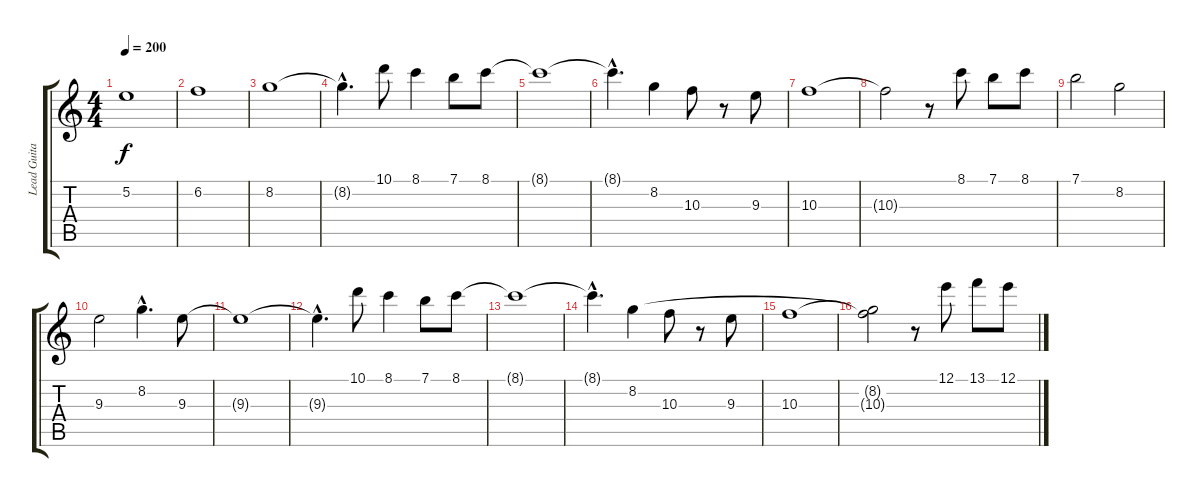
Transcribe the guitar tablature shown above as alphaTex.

\track ("Lead Guitar" "Lead Guita") {instrument overdrivenguitar}
\staff {score tabs}
\tuning (E4 B3 G3 D3 A2 E2) {hide}
\ts (4 4)
\tempo 200
\clef g2
\ks c
5.2.1{dy f instrument overdrivenguitar} |
6.2.1 |
8.2.1 |
8.2{hac t}.4{d} 10.1.8 8.1.4 7.1.8 8.1.8 |
8.1{t}.1 |
8.1{hac t}.4{d} 8.2.4 10.3.8 r.8 9.3.8 |
10.3.1 |
10.3{t}.2 r.8 8.1.8 7.1.8 8.1.8 |
7.1.2 8.2.2 |
9.3.2 8.2{hac}.4{d} 9.3.8 |
9.3{t}.1 |
9.3{hac t}.4{d} 10.1.8 8.1.4 7.1.8 8.1.8 |
8.1{t}.1 |
8.1{hac t}.4{d} 8.2.4 10.3.8 r.8 9.3.8 |
10.3.1 |
(8.2{t} 10.3{t}).2 r.8 12.1.8 13.1.8 12.1.8
